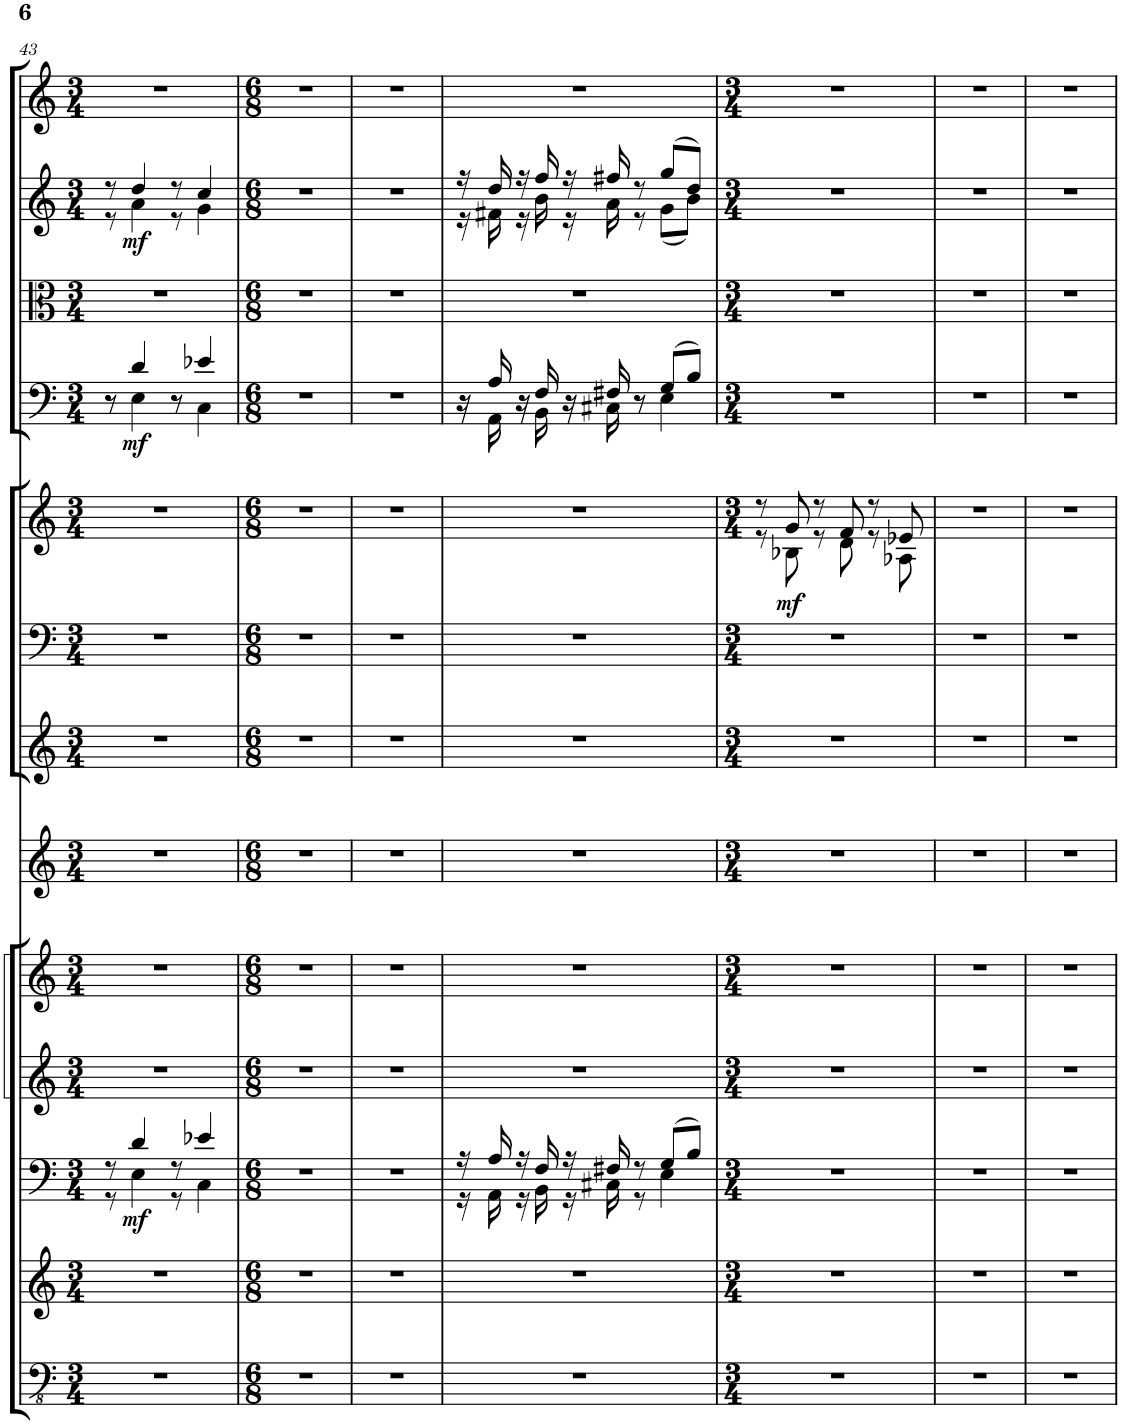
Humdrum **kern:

**kern	**kern	**kern	**dynam	**kern	**kern	**kern	**kern	**kern	**kern	**dynam	**kern	**dynam	**kern	**kern	**dynam	**kern
*part13	*part12	*part11	*part11	*part10	*part9	*part8	*part7	*part6	*part5	*part5	*part4	*part4	*part3	*part2	*part2	*part1
*staff13	*staff12	*staff11	*staff11	*staff10	*staff9	*staff8	*staff7	*staff6	*staff5	*staff5	*staff4	*staff4	*staff3	*staff2	*staff2	*staff1
*I"Contrabasses	*I"Violoncellos	*I"Violas	*	*I"Violins 2	*I"Violins 1	*I"Timpani	*I"Tenor Trombone	*I"Trumpet in Bb	*I"Horn in F	*	*I"Bassoon	*	*I"Clarinet in Bb	*I"Oboe	*	*I"Flute
*	*	*	*	*	*	*I'Timp	*I'Trb	*I'Tpt	*I'Hn	*	*I'Bsn	*	*I'Cl	*I'Ob	*	*I'Fl
!!LO:PB:g=z
*clefFv4	*clefG2	*clefF4	*	*clefG2	*clefG2	*clefG2	*clefG2	*clefF4	*clefG2	*	*clefF4	*	*clefC3	*clefG2	*	*clefG2
*	*	*	*	*	*	*	*	*Trd1c2	*Trd4c7	*	*	*	*Trd1c2	*	*	*
*k[]	*k[]	*k[]	*	*k[]	*k[]	*k[]	*k[]	*k[]	*k[]	*	*k[]	*	*k[]	*k[]	*	*k[]
*M3/4	*M3/4	*M3/4	*	*M3/4	*M3/4	*M3/4	*M3/4	*M3/4	*M3/4	*	*M3/4	*	*M3/4	*M3/4	*	*M3/4
=43	=43	=43	=43	=43	=43	=43	=43	=43	=43	=43	=43	=43	=43	=43	=43	=43
*	*	*^	*	*	*	*	*	*	*	*	*^	*	*	*^	*	*
2.r	2.r	8r	8r	.	2.r	2.r	2.r	2.r	2.r	2.r	.	8r	8r	.	2.r	8r	8r	.	2.r
!	!	!	!	!LO:DY:b	!	!	!	!	!	!	!	!	!	!LO:DY:b	!	!	!	!LO:DY:b	!
.	.	4d/	4E\	mf	.	.	.	.	.	.	.	4d/	4E\	mf	.	4dd/	4a\	mf	.
.	.	8r	8r	.	.	.	.	.	.	.	.	8r	8r	.	.	8r	8r	.	.
.	.	4e-X/	4C\	.	.	.	.	.	.	.	.	4e-X/	4C\	.	.	4cc/	4g\	.	.
*	*	*v	*v	*	*	*	*	*	*	*	*	*v	*v	*	*	*v	*v	*	*
=44	=44	=44	=44	=44	=44	=44	=44	=44	=44	=44	=44	=44	=44	=44	=44	=44
*M6/8	*M6/8	*M6/8	*	*M6/8	*M6/8	*M6/8	*M6/8	*M6/8	*M6/8	*	*M6/8	*	*M6/8	*M6/8	*	*M6/8
2.r	2.r	2.r	.	2.r	2.r	2.r	2.r	2.r	2.r	.	2.r	.	2.r	2.r	.	2.r
=45	=45	=45	=45	=45	=45	=45	=45	=45	=45	=45	=45	=45	=45	=45	=45	=45
2.r	2.r	2.r	.	2.r	2.r	2.r	2.r	2.r	2.r	.	2.r	.	2.r	2.r	.	2.r
=46	=46	=46	=46	=46	=46	=46	=46	=46	=46	=46	=46	=46	=46	=46	=46	=46
*	*	*^	*	*	*	*	*	*	*	*	*^	*	*	*^	*	*
2.r	2.r	16r	16r	.	2.r	2.r	2.r	2.r	2.r	2.r	.	16r	16r	.	2.r	16r	16r	.	2.r
.	.	16A/	16AA\	.	.	.	.	.	.	.	.	16A/	16AA\	.	.	16dd/	16f#X\	.	.
.	.	16r	16r	.	.	.	.	.	.	.	.	16r	16r	.	.	16r	16r	.	.
.	.	16F/	16BB\	.	.	.	.	.	.	.	.	16F/	16BB\	.	.	16ff/	16b\	.	.
.	.	16r	16r	.	.	.	.	.	.	.	.	16r	16r	.	.	16r	16r	.	.
.	.	16F#X/	16C#X\	.	.	.	.	.	.	.	.	16F#X/	16C#X\	.	.	16ff#X/	16a\	.	.
.	.	8r	8r	.	.	.	.	.	.	.	.	8r	8r	.	.	8r	8r	.	.
.	.	(8G/L	4E\	.	.	.	.	.	.	.	.	(8G/L	4E\	.	.	(8gg/L	(8g\L	.	.
.	.	8B/J)	.	.	.	.	.	.	.	.	.	8B/J)	.	.	.	8dd/J)	8b\J)	.	.
*	*	*v	*v	*	*	*	*	*	*	*	*	*v	*v	*	*	*v	*v	*	*
=47	=47	=47	=47	=47	=47	=47	=47	=47	=47	=47	=47	=47	=47	=47	=47	=47
*M3/4	*M3/4	*M3/4	*	*M3/4	*M3/4	*M3/4	*M3/4	*M3/4	*M3/4	*	*M3/4	*	*M3/4	*M3/4	*	*M3/4
*	*	*	*	*	*	*	*	*	*^	*	*	*	*	*	*	*
2.r	2.r	2.r	.	2.r	2.r	2.r	2.r	2.r	8r	8r	.	2.r	.	2.r	2.r	.	2.r
!	!	!	!	!	!	!	!	!	!	!	!LO:DY:b	!	!	!	!	!	!
.	.	.	.	.	.	.	.	.	8g/	8B-X\	mf	.	.	.	.	.	.
.	.	.	.	.	.	.	.	.	8r	8r	.	.	.	.	.	.	.
.	.	.	.	.	.	.	.	.	8f/	8d\	.	.	.	.	.	.	.
.	.	.	.	.	.	.	.	.	8r	8r	.	.	.	.	.	.	.
.	.	.	.	.	.	.	.	.	8e-X/	8A-X\	.	.	.	.	.	.	.
*	*	*	*	*	*	*	*	*	*v	*v	*	*	*	*	*	*	*
=48	=48	=48	=48	=48	=48	=48	=48	=48	=48	=48	=48	=48	=48	=48	=48	=48
2.r	2.r	2.r	.	2.r	2.r	2.r	2.r	2.r	2.r	.	2.r	.	2.r	2.r	.	2.r
=49	=49	=49	=49	=49	=49	=49	=49	=49	=49	=49	=49	=49	=49	=49	=49	=49
2.r	2.r	2.r	.	2.r	2.r	2.r	2.r	2.r	2.r	.	2.r	.	2.r	2.r	.	2.r
=	=	=	=	=	=	=	=	=	=	=	=	=	=	=	=	=
*-	*-	*-	*-	*-	*-	*-	*-	*-	*-	*-	*-	*-	*-	*-	*-	*-
